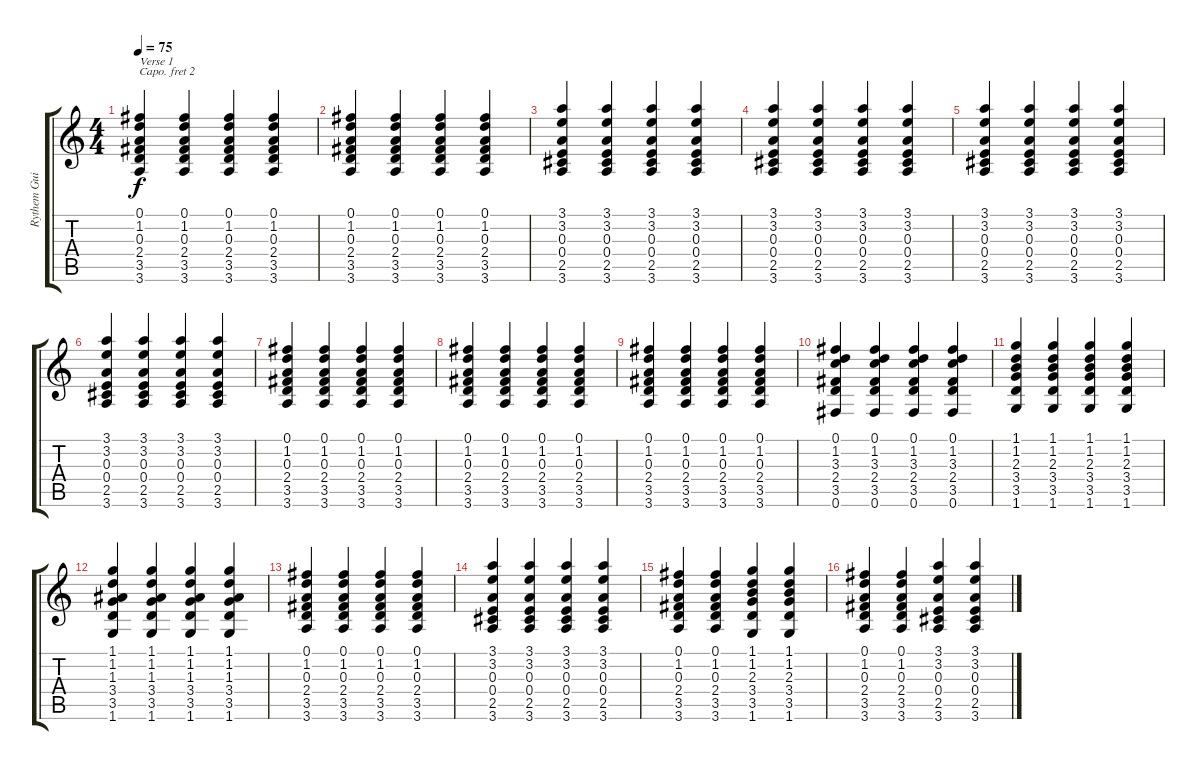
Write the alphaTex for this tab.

\track ("Rythem Guitar (Clean) Capo 2nd Fret" "Rythem Gui") {instrument electricguitarclean}
\staff {score tabs}
\capo 2
\tuning (E4 B3 G3 D3 A2 E2) {hide}
\ts (4 4)
\tempo 75
\clef g2
\ks c
(0.1 1.2 0.3 2.4 3.5 3.6).4{txt "Verse 1" dy f instrument electricguitarclean} (0.1 1.2 0.3 2.4 3.5 3.6).4 (0.1 1.2 0.3 2.4 3.5 3.6).4 (0.1 1.2 0.3 2.4 3.5 3.6).4 |
(0.1 1.2 0.3 2.4 3.5 3.6).4 (0.1 1.2 0.3 2.4 3.5 3.6).4 (0.1 1.2 0.3 2.4 3.5 3.6).4 (0.1 1.2 0.3 2.4 3.5 3.6).4 |
(3.1 3.2 0.3 0.4 2.5 3.6).4 (3.1 3.2 0.3 0.4 2.5 3.6).4 (3.1 3.2 0.3 0.4 2.5 3.6).4 (3.1 3.2 0.3 0.4 2.5 3.6).4 |
(3.1 3.2 0.3 0.4 2.5 3.6).4 (3.1 3.2 0.3 0.4 2.5 3.6).4 (3.1 3.2 0.3 0.4 2.5 3.6).4 (3.1 3.2 0.3 0.4 2.5 3.6).4 |
(3.1 3.2 0.3 0.4 2.5 3.6).4 (3.1 3.2 0.3 0.4 2.5 3.6).4 (3.1 3.2 0.3 0.4 2.5 3.6).4 (3.1 3.2 0.3 0.4 2.5 3.6).4 |
(3.1 3.2 0.3 0.4 2.5 3.6).4 (3.1 3.2 0.3 0.4 2.5 3.6).4 (3.1 3.2 0.3 0.4 2.5 3.6).4 (3.1 3.2 0.3 0.4 2.5 3.6).4 |
(0.1 1.2 0.3 2.4 3.5 3.6).4 (0.1 1.2 0.3 2.4 3.5 3.6).4 (0.1 1.2 0.3 2.4 3.5 3.6).4 (0.1 1.2 0.3 2.4 3.5 3.6).4 |
(0.1 1.2 0.3 2.4 3.5 3.6).4 (0.1 1.2 0.3 2.4 3.5 3.6).4 (0.1 1.2 0.3 2.4 3.5 3.6).4 (0.1 1.2 0.3 2.4 3.5 3.6).4 |
(0.1 1.2 0.3 2.4 3.5 3.6).4 (0.1 1.2 0.3 2.4 3.5 3.6).4 (0.1 1.2 0.3 2.4 3.5 3.6).4 (0.1 1.2 0.3 2.4 3.5 3.6).4 |
(0.1 1.2 3.3 2.4 3.5 0.6).4 (0.1 1.2 3.3 2.4 3.5 0.6).4 (0.1 1.2 3.3 2.4 3.5 0.6).4 (0.1 1.2 3.3 2.4 3.5 0.6).4 |
(1.1 1.2 2.3 3.4 3.5 1.6).4 (1.1 1.2 2.3 3.4 3.5 1.6).4 (1.1 1.2 2.3 3.4 3.5 1.6).4 (1.1 1.2 2.3 3.4 3.5 1.6).4 |
(1.1 1.2 1.3 3.4 3.5 1.6).4 (1.1 1.2 1.3 3.4 3.5 1.6).4 (1.1 1.2 1.3 3.4 3.5 1.6).4 (1.1 1.2 1.3 3.4 3.5 1.6).4 |
(0.1 1.2 0.3 2.4 3.5 3.6).4 (0.1 1.2 0.3 2.4 3.5 3.6).4 (0.1 1.2 0.3 2.4 3.5 3.6).4 (0.1 1.2 0.3 2.4 3.5 3.6).4 |
(3.1 3.2 0.3 0.4 2.5 3.6).4 (3.1 3.2 0.3 0.4 2.5 3.6).4 (3.1 3.2 0.3 0.4 2.5 3.6).4 (3.1 3.2 0.3 0.4 2.5 3.6).4 |
(0.1 1.2 0.3 2.4 3.5 3.6).4 (0.1 1.2 0.3 2.4 3.5 3.6).4 (1.1 1.2 2.3 3.4 3.5 1.6).4 (1.1 1.2 2.3 3.4 3.5 1.6).4 |
(0.1 1.2 0.3 2.4 3.5 3.6).4 (0.1 1.2 0.3 2.4 3.5 3.6).4 (3.1 3.2 0.3 0.4 2.5 3.6).4 (3.1 3.2 0.3 0.4 2.5 3.6).4
